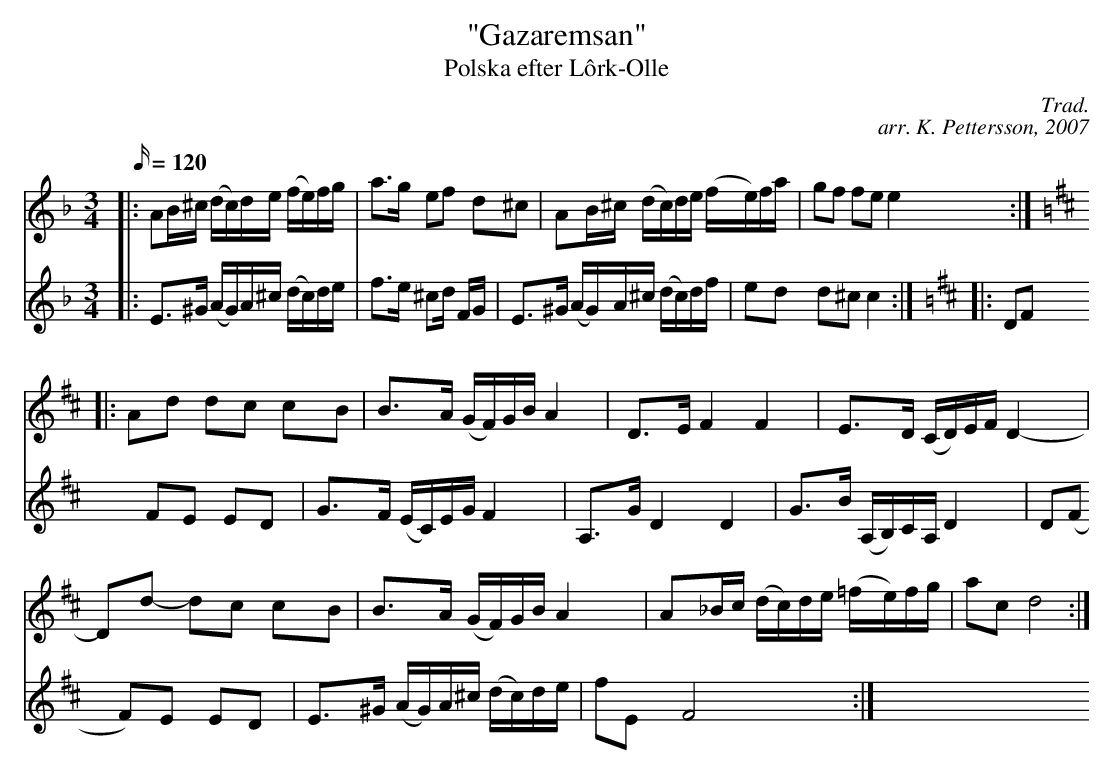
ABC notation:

X:1
T: "Gazaremsan"
T: Polska efter Lôrk-Olle
C: Trad.
C: arr. K. Pettersson, 2007
M: 3/4
L: 1/16
Q: 120
K: Dm
V: 1
|: A2B^c (dc)de (fe)fg | a3g e2f2 d2^c2 | A2B^c (dc)de (fe)fa | g2f2 f2e2 e4 :|
K: D
|: A2d2 d2c2 c2B2 | B3A (GF)GB A4 | D3E F4 F4 | E3D (CD)EF D4- |
D2d2- d2c2 c2B2 | B3A (GF)GB A4 | A2_Bc (dc)de (=fe)fg | a2c2 d8 :|
V: 2
|: E3^G (AG)A^c (dc)de | f3e ^c2d FG | E3^G (AG)A^c (dc)df | e2d2 d2^c2 c4 :|
K: D
|: D2F2 F2E2 E2D2 | G3F (EC)EG F4 | A,3GD4D4 | G3B (A,B,)CA,D4 | D2(F2 F2)E2 E2D2 | E3^G (AG)A^c (dc)de | f2E2 F8 :|
